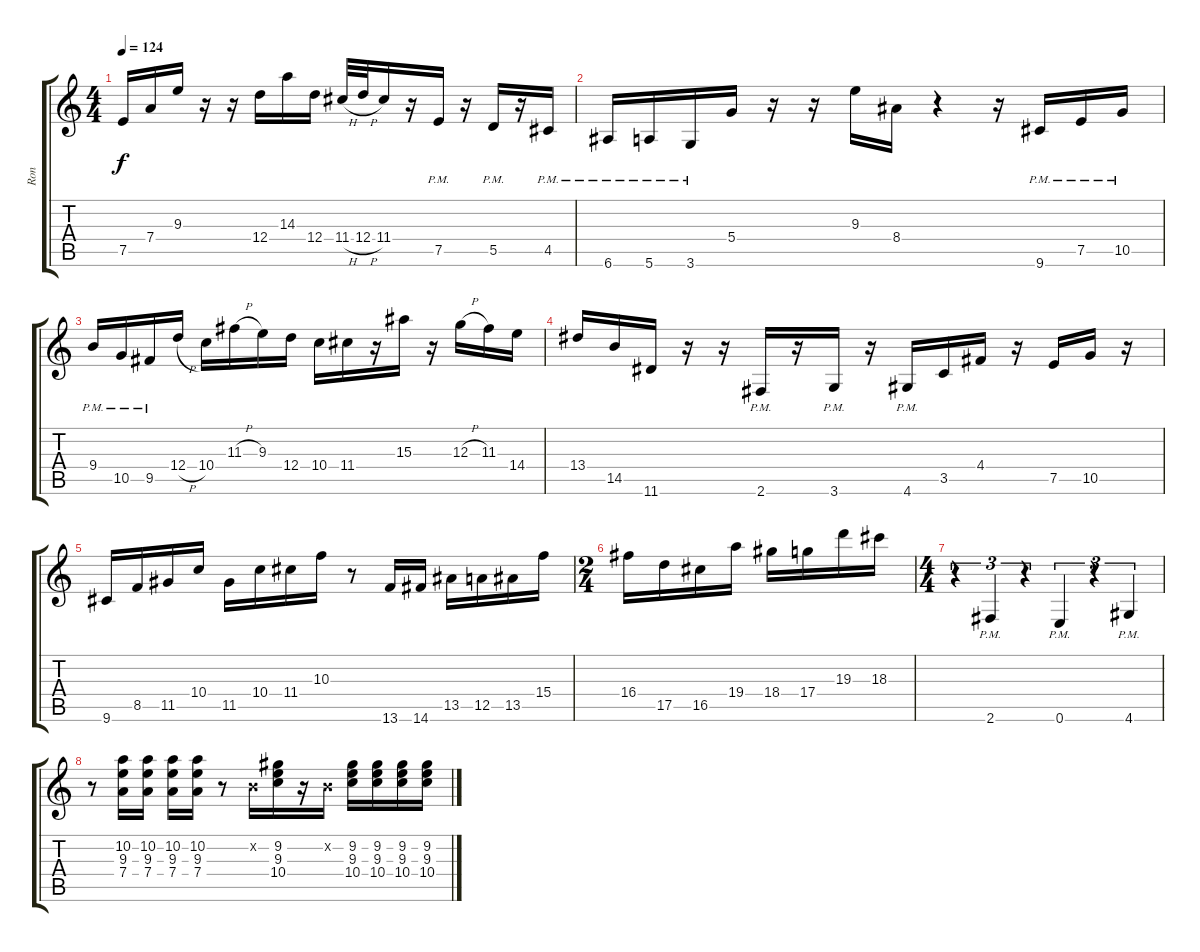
\track ("Ron" "Ron") {instrument distortionguitar}
\staff {score tabs}
\tuning (E4 B3 G3 D3 A2 E2) {hide}
\ts (4 4)
\tempo 124
\clef g2
\ks c
7.5.16{dy f} 7.4.16 9.3.16 r.16 r.16 12.4.16 14.3.16 12.4.16 11.4{h}.32 12.4{h}.32 11.4.16 r.16 7.5{pm}.16 r.16 5.5{pm}.16 r.16 4.5{pm}.16 |
6.6{pm}.16 5.6{pm}.16 3.6{pm}.16 5.4.16 r.16 r.16 9.3.16 8.4.16 r.4 r.16 9.6{pm}.16 7.5{pm}.16 10.5{pm}.16 |
9.4{pm}.16 10.5{pm}.16 9.5{pm}.16 12.4{h}.16 10.4.16 11.3{h}.16 9.3.16 12.4.16 10.4.16 11.4.16 r.16 15.3.16 r.16 12.3{h}.16 11.3.16 14.4.16 |
13.4.16 14.5.16 11.6.16 r.16 r.16 2.6{pm}.16 r.16 3.6{pm}.16 r.16 4.6{pm}.16 3.5.16 4.4.16 r.16 7.5.16 10.5.16 r.16 |
9.6.16 8.5.16 11.5.16 10.4.16 11.5.16 10.4.16 11.4.16 10.3.16 r.8 13.6.16 14.6.16 13.5.16 12.5.16 13.5.16 15.4.16 |
\ts (2 4)
16.4.16 17.5.16 16.5.16 19.4.16 18.4.16 17.4.16 19.3.16 18.3.16 |
\ts (4 4)
r.4{tu (3 2)} 2.6{pm}.4{tu (3 2)} r.4{tu (3 2)} 0.6{pm}.4{tu (3 2)} r.4{tu (3 2)} 4.6{pm}.4{tu (3 2)} |
r.8 (10.2 9.3 7.4).16 (10.2 9.3 7.4).16 (10.2 9.3 7.4).16 (10.2 9.3 7.4).16 r.8 0.2{x}.16 (9.2 9.3 10.4).16 r.16 0.2{x}.16 (9.2 9.3 10.4).16 (9.2 9.3 10.4).16 (9.2 9.3 10.4).16 (9.2 9.3 10.4).16
